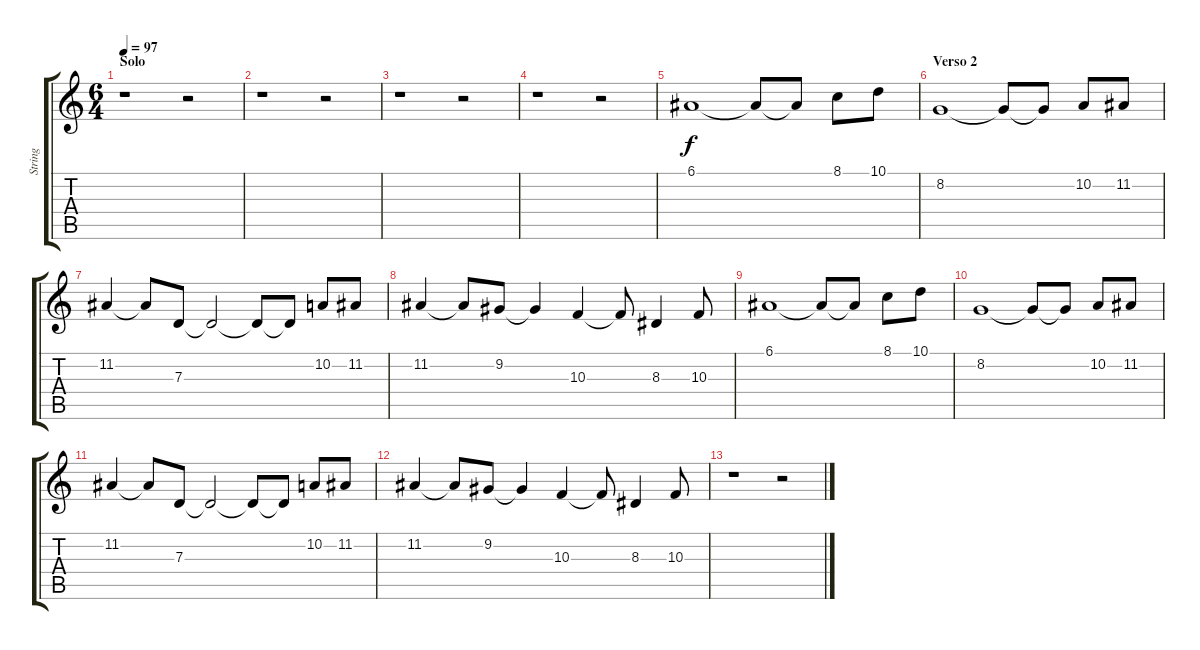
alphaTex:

\track ("String" "String") {instrument choiraahs}
\staff {score tabs}
\tuning (E4 B3 G3 D3 A2 E2) {hide}
\ts (6 4)
\section ("" "Solo")
\tempo 97
\clef g2
\ks c
r.1{dy f} r.2 |
r.1 r.2 |
r.1 r.2 |
r.1 r.2 |
6.1.1 6.1{t}.8 6.1{t}.8 8.1.8 10.1.8 |
\section ("" "Verso 2")
8.2.1 8.2{t}.8 8.2{t}.8 10.2.8 11.2.8 |
11.2.4 11.2{t}.8 7.3.8 7.3{t}.2 7.3{t}.8 7.3{t}.8 10.2.8 11.2.8 |
11.2.4 11.2{t}.8 9.2.8 9.2{t}.4 10.3.4 10.3{t}.8 8.3.4 10.3.8 |
6.1.1 6.1{t}.8 6.1{t}.8 8.1.8 10.1.8 |
8.2.1 8.2{t}.8 8.2{t}.8 10.2.8 11.2.8 |
11.2.4 11.2{t}.8 7.3.8 7.3{t}.2 7.3{t}.8 7.3{t}.8 10.2.8 11.2.8 |
11.2.4 11.2{t}.8 9.2.8 9.2{t}.4 10.3.4 10.3{t}.8 8.3.4 10.3.8 |
r.1 r.2
